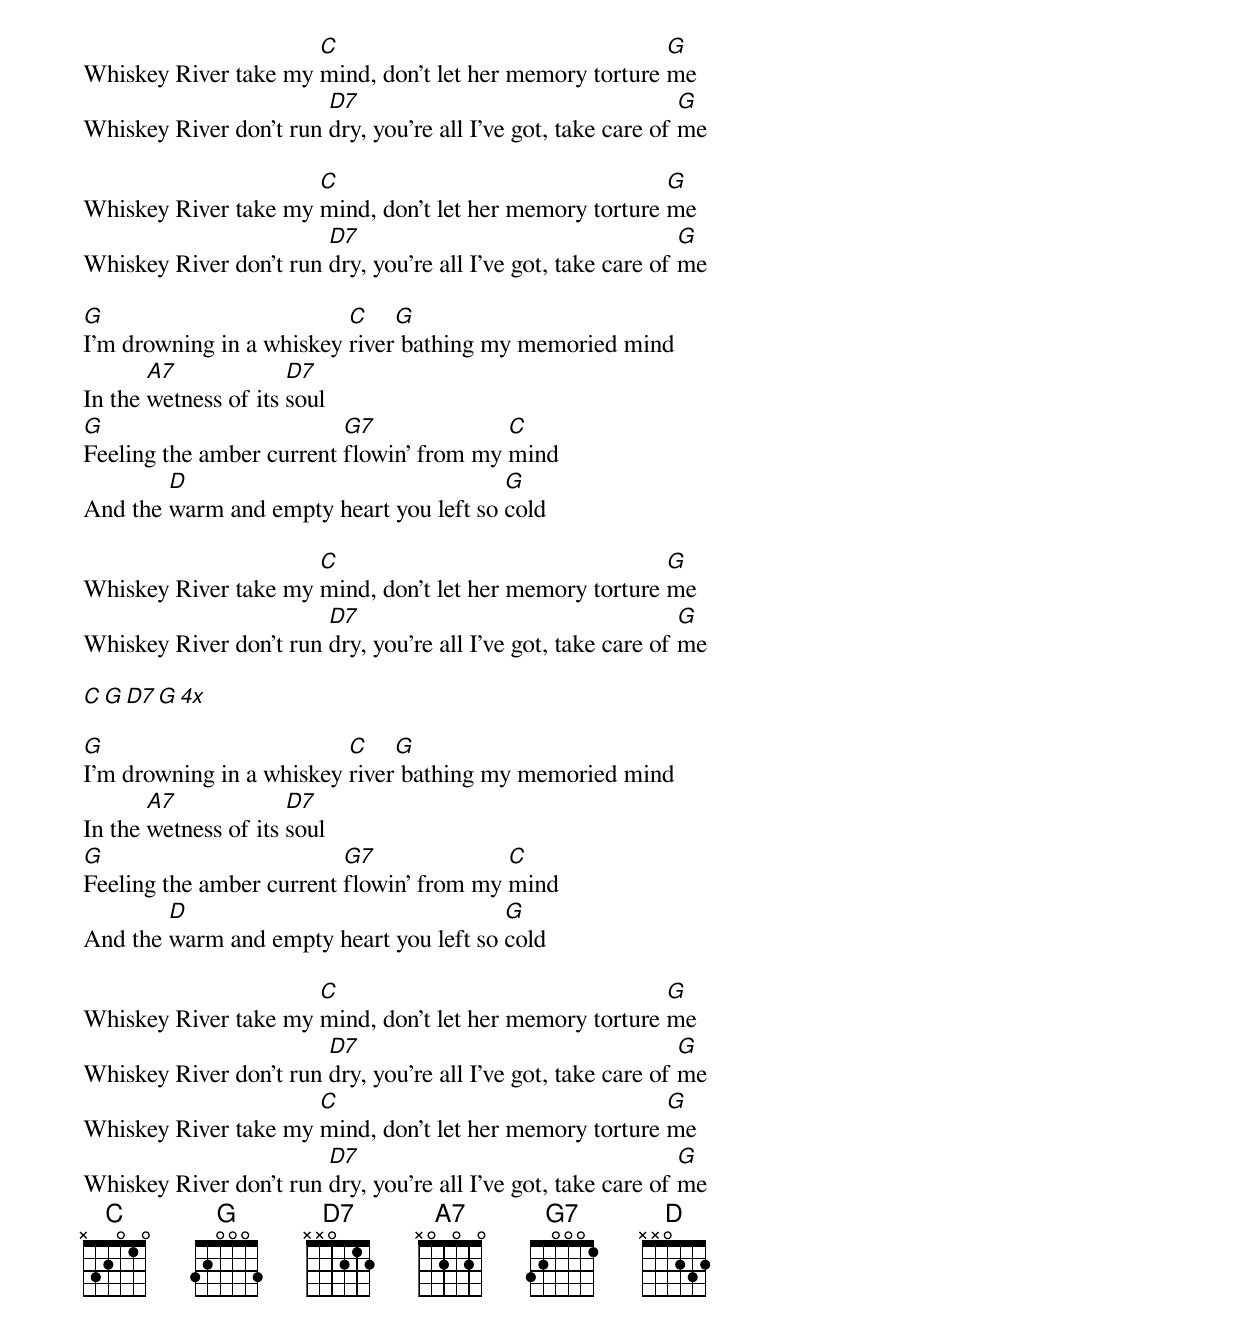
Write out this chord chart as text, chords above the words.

G  x11

                      C                                  G
Whiskey River take my mind, don't let her memory torture me
                        D7                                     G
Whiskey River don't run dry, you're all I've got, take care of me

                      C                                  G
Whiskey River take my mind, don't let her memory torture me
                        D7                                     G
Whiskey River don't run dry, you're all I've got, take care of me

G                         C    G
I'm drowning in a whiskey river bathing my memoried mind
       A7             D7
In the wetness of its soul
G                         G7              C
Feeling the amber current flowin' from my mind
        D                                G
And the warm and empty heart you left so cold

                      C                                  G
Whiskey River take my mind, don't let her memory torture me
                        D7                                     G
Whiskey River don't run dry, you're all I've got, take care of me

C G D7 G   4x

G                         C    G
I'm drowning in a whiskey river bathing my memoried mind
       A7             D7
In the wetness of its soul
G                         G7              C
Feeling the amber current flowin' from my mind
        D                                G
And the warm and empty heart you left so cold

                      C                                  G
Whiskey River take my mind, don't let her memory torture me
                        D7                                     G
Whiskey River don't run dry, you're all I've got, take care of me
                      C                                  G
Whiskey River take my mind, don't let her memory torture me
                        D7                                     G
Whiskey River don't run dry, you're all I've got, take care of me
